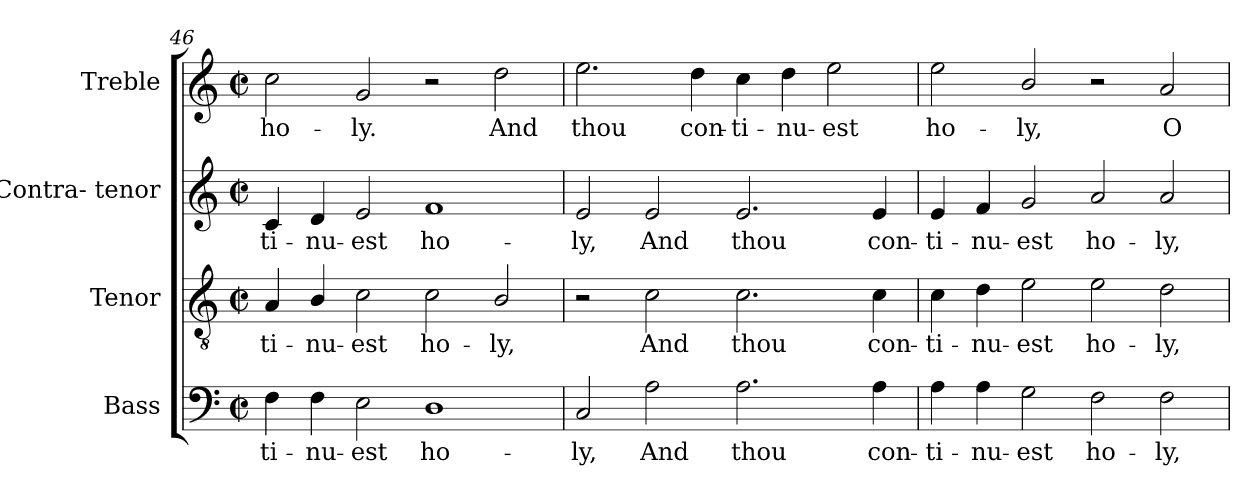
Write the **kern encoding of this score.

**kern	**text	**kern	**text	**kern	**text	**kern	**text
*part4	*part4	*part3	*part3	*part2	*part2	*part1	*part1
*staff4	*staff4	*staff3	*staff3	*staff2	*staff2	*staff1	*staff1
*I"Bass	*	*I"Tenor	*	*I"Contra- tenor	*	*I"Treble	*
*I'B.	*	*I'T.	*	*I'A.	*	*	*
*clefF4	*	*clefGv2	*	*clefG2	*	*clefG2	*
*	*	*ITrd7c12	*	*	*	*	*
*k[]	*	*k[]	*	*k[]	*	*k[]	*
*C:	*	*C:	*	*C:	*	*C:	*
*M2/2	*	*M2/2	*	*M2/2	*	*M2/2	*
*met(c|)	*	*met(c|)	*	*met(c|)	*	*met(c|)	*
=46	=46	=46	=46	=46	=46	=46	=46
!	!LO:LY:b:color=#000000	!	!	!	!	!	!
!	!	!	!LO:LY:b:color=#000000	!	!	!	!
!	!	!	!	!	!LO:LY:b:color=#000000	!	!
!	!	!	!	!	!	!	!LO:LY:b:color=#000000
4Fi\	-ti-	4AAi/	-ti-	4ci/	-ti-	2cci\	ho-
!	!LO:LY:b:color=#000000	!	!	!	!	!	!
!	!	!	!LO:LY:b:color=#000000	!	!	!	!
!	!	!	!	!	!LO:LY:b:color=#000000	!	!
4Fi\	-nu-	4BBi/	-nu-	4di/	-nu-	.	.
!	!LO:LY:b:color=#000000	!	!	!	!	!	!
!	!	!	!LO:LY:b:color=#000000	!	!	!	!
!	!	!	!	!	!LO:LY:b:color=#000000	!	!
!	!	!	!	!	!	!	!LO:LY:b:color=#000000
2Ei\	-est	2Ci\	-est	2ei/	-est	2gi/	-ly.
!	!LO:LY:b:color=#000000	!	!	!	!	!	!
!	!	!	!LO:LY:b:color=#000000	!	!	!	!
!	!	!	!	!	!LO:LY:b:color=#000000	!	!
1Di	ho-	2Ci\	ho-	1fi	ho-	2r	.
!	!	!	!LO:LY:b:color=#000000	!	!	!	!
!	!	!	!	!	!	!	!LO:LY:b:color=#000000
.	.	2BBi/	-ly,	.	.	2ddi\	And
=47	=47	=47	=47	=47	=47	=47	=47
!	!LO:LY:b:color=#000000	!	!	!	!	!	!
!	!	!	!	!	!LO:LY:b:color=#000000	!	!
!	!	!	!	!	!	!	!LO:LY:b:color=#000000
2Ci/	-ly,	2r	.	2ei/	-ly,	2.eei\	thou
!	!LO:LY:b:color=#000000	!	!	!	!	!	!
!	!	!	!LO:LY:b:color=#000000	!	!	!	!
!	!	!	!	!	!LO:LY:b:color=#000000	!	!
2Ai\	And	2Ci\	And	2ei/	And	.	.
!	!	!	!	!	!	!	!LO:LY:b:color=#000000
.	.	.	.	.	.	4ddi\	con-
!	!LO:LY:b:color=#000000	!	!	!	!	!	!
!	!	!	!LO:LY:b:color=#000000	!	!	!	!
!	!	!	!	!	!LO:LY:b:color=#000000	!	!
!	!	!	!	!	!	!	!LO:LY:b:color=#000000
2.Ai\	thou	2.Ci\	thou	2.ei/	thou	4cci\	-ti-
!	!	!	!	!	!	!	!LO:LY:b:color=#000000
.	.	.	.	.	.	4ddi\	-nu-
!	!	!	!	!	!	!	!LO:LY:b:color=#000000
.	.	.	.	.	.	2eei\	-est
!	!LO:LY:b:color=#000000	!	!	!	!	!	!
!	!	!	!LO:LY:b:color=#000000	!	!	!	!
!	!	!	!	!	!LO:LY:b:color=#000000	!	!
4Ai\	con-	4Ci\	con-	4ei/	con-	.	.
!!LO:LB:g=z
=48	=48	=48	=48	=48	=48	=48	=48
!	!LO:LY:b:color=#000000	!	!	!	!	!	!
!	!	!	!LO:LY:b:color=#000000	!	!	!	!
!	!	!	!	!	!LO:LY:b:color=#000000	!	!
!	!	!	!	!	!	!	!LO:LY:b:color=#000000
4Ai\	-ti-	4Ci\	-ti-	4ei/	-ti-	2eei\	ho-
!	!LO:LY:b:color=#000000	!	!	!	!	!	!
!	!	!	!LO:LY:b:color=#000000	!	!	!	!
!	!	!	!	!	!LO:LY:b:color=#000000	!	!
4Ai\	-nu-	4Di\	-nu-	4fi/	-nu-	.	.
!	!LO:LY:b:color=#000000	!	!	!	!	!	!
!	!	!	!LO:LY:b:color=#000000	!	!	!	!
!	!	!	!	!	!LO:LY:b:color=#000000	!	!
!	!	!	!	!	!	!	!LO:LY:b:color=#000000
2Gi\	-est	2Ei\	-est	2gi/	-est	2bi/	-ly,
!	!LO:LY:b:color=#000000	!	!	!	!	!	!
!	!	!	!LO:LY:b:color=#000000	!	!	!	!
!	!	!	!	!	!LO:LY:b:color=#000000	!	!
2Fi\	ho-	2Ei\	ho-	2ai/	ho-	2r	.
!	!LO:LY:b:color=#000000	!	!	!	!	!	!
!	!	!	!LO:LY:b:color=#000000	!	!	!	!
!	!	!	!	!	!LO:LY:b:color=#000000	!	!
!	!	!	!	!	!	!	!LO:LY:b:color=#000000
2Fi\	-ly,	2Di\	-ly,	2ai/	-ly,	2ai/	O
=	=	=	=	=	=	=	=
*-	*-	*-	*-	*-	*-	*-	*-
